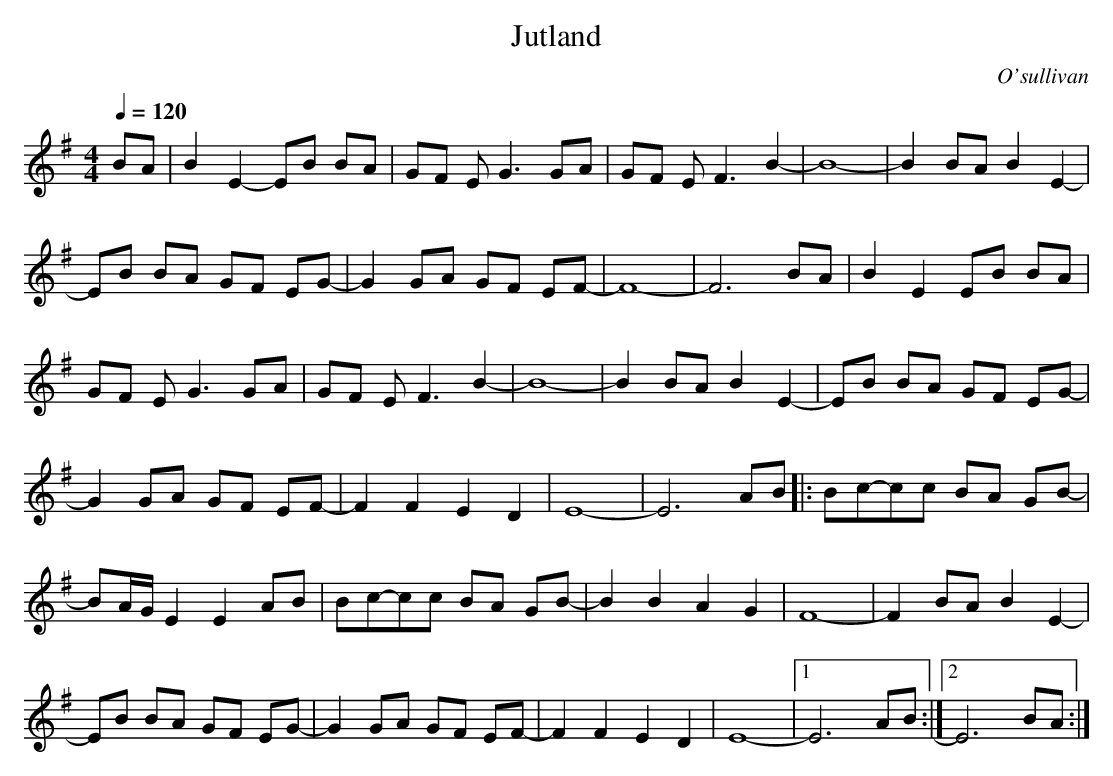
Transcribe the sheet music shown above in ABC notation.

X:1     %Music
T:Jutland     %Tune name
C:O'sullivan     %Tune composer
Q:1/4=120     %Tempo
V:1     %
     %!STAVE 0 '' @
     %!INSTR 'Piano 1' 0 0 @
M:4/4     %Meter
L:1/8     %
K:G
BA |B2 E2-EB BA |GF E G3 GA |GF E F3 B2- |B8- |B2 BA B2 E2-|
EB BA GF EG- |G2 GA GF EF- |F8- |F6 BA |B2 E2 EB BA |
GF E G3 GA |GF E F3 B2- |B8- |B2 BA B2 E2-|EB BA GF EG- |
G2 GA GF EF- |F2 F2 E2 D2 |E8- |E6 AB |:Bc-cc BA GB-|
BA/G/ E2 E2 AB |Bc-cc BA GB- |B2 B2 A2 G2 |F8- |F2 BA B2 E2-|
EB BA GF EG- |G2 GA GF EF- |F2 F2 E2 D2 |E8- |[1E6 AB :|[2E6 BA :|
     %End of file
